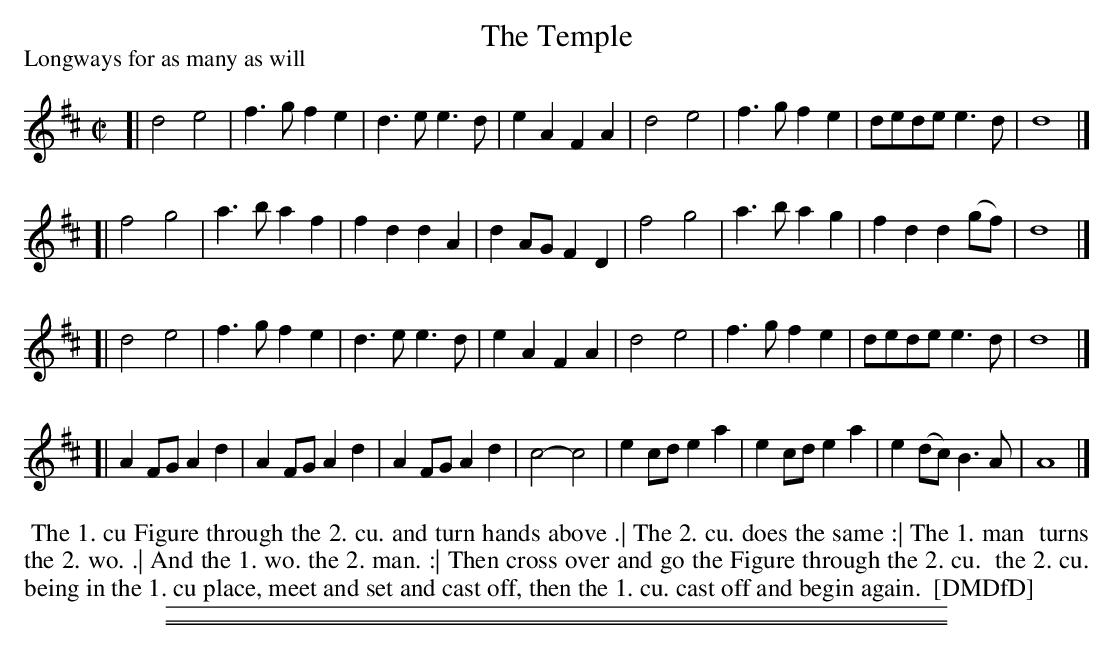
X:1
T: The Temple
P: Longways for as many as will
M: C|
L: 1/4
K: D
[|\
d2 e2 | f>g fe | d>e e>d | eA FA |\
d2 e2 | f>g fe | d/e/d/e/ e>d | d4 |]
[|\
f2 g2 | a>b af | fd dA | dA/G/ FD |\
f2 g2 | a>b ag | fd d(g/f/) | d4 |]
[|\
d2 e2 | f>g fe | d>e e>d | eA FA |\
d2 e2 | f>g fe | d/e/d/e/ e>d | d4 |]
[|\
AF/G/ Ad | AF/G/ Ad | AF/G/ Ad | c2- c2 |\
ec/d/ ea | ec/d/ ea | e(d/c/) B>A | A4 |]
